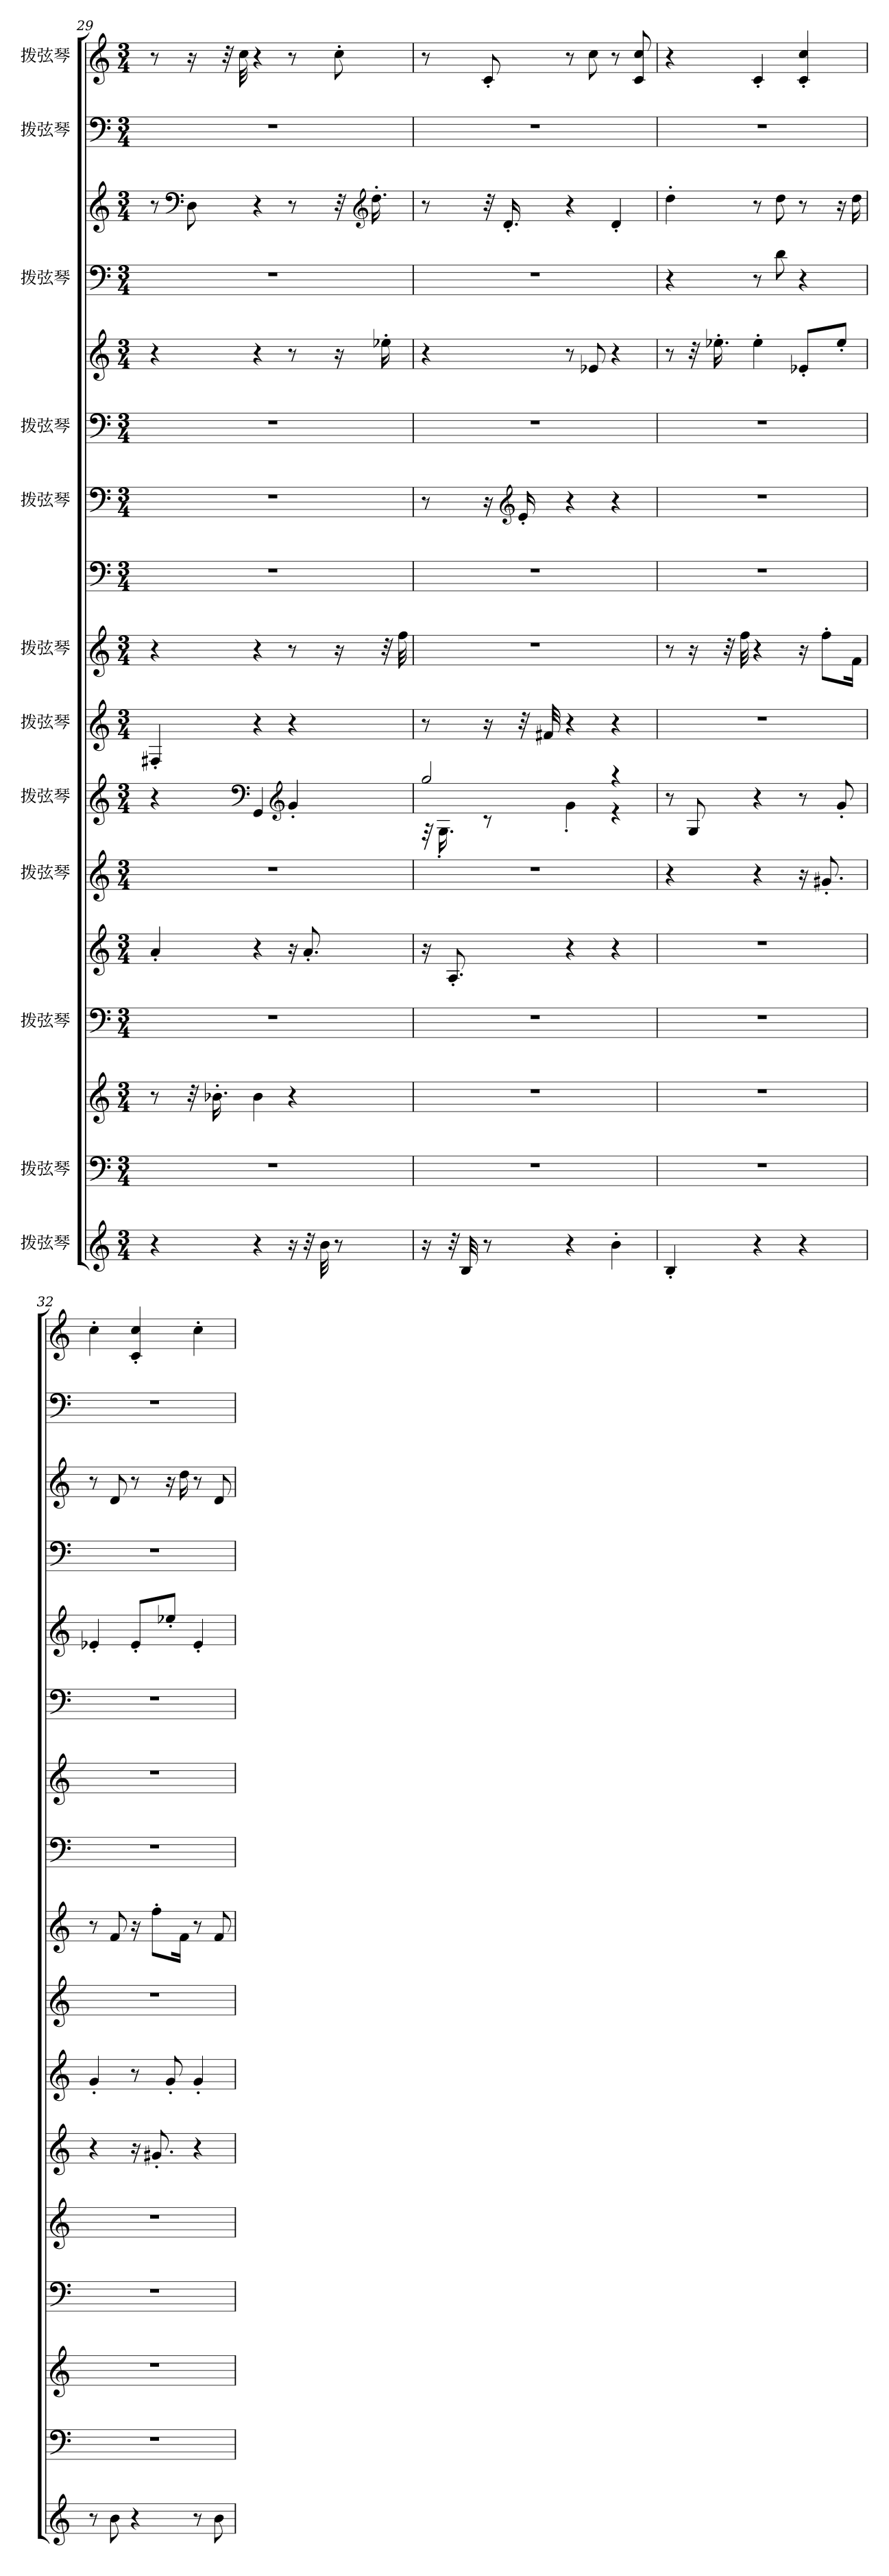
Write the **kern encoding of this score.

**kern	**kern	**kern	**kern	**kern	**kern	**kern	**kern	**kern	**kern	**kern	**kern	**kern	**kern	**kern	**kern	**kern
*part12	*part11	*part11	*part10	*part10	*part9	*part8	*part7	*part6	*part6	*part5	*part4	*part4	*part3	*part3	*part2	*part1
*staff17	*staff16	*staff15	*staff14	*staff13	*staff12	*staff11	*staff10	*staff9	*staff8	*staff7	*staff6	*staff5	*staff4	*staff3	*staff2	*staff1
*I"拨弦琴	*I"拨弦琴	*	*I"拨弦琴	*	*I"拨弦琴	*I"拨弦琴	*I"拨弦琴	*I"拨弦琴	*	*I"拨弦琴	*I"拨弦琴	*	*I"拨弦琴	*	*I"拨弦琴	*I"拨弦琴
!!LO:PB:g=z
*clefG2	*clefF4	*clefG2	*clefF4	*clefG2	*clefG2	*clefG2	*clefG2	*clefG2	*clefF4	*clefF4	*clefF4	*clefG2	*clefF4	*clefG2	*clefF4	*clefG2
*k[]	*k[]	*k[]	*k[]	*k[]	*k[]	*k[]	*k[]	*k[]	*k[]	*k[]	*k[]	*k[]	*k[]	*k[]	*k[]	*k[]
*M3/4	*M3/4	*M3/4	*M3/4	*M3/4	*M3/4	*M3/4	*M3/4	*M3/4	*M3/4	*M3/4	*M3/4	*M3/4	*M3/4	*M3/4	*M3/4	*M3/4
=29	=29	=29	=29	=29	=29	=29	=29	=29	=29	=29	=29	=29	=29	=29	=29	=29
4r	2.r	8r	2.r	4a'/	2.r	4r	4F#X'/	4r	2.r	2.r	2.r	4r	2.r	8r	2.r	8r
*	*	*	*	*	*	*	*	*	*	*	*	*	*	*clefF4	*	*
.	.	32r	.	.	.	.	.	.	.	.	.	.	.	8D\	.	16r
.	.	16.b-X'\	.	.	.	.	.	.	.	.	.	.	.	.	.	.
.	.	.	.	.	.	.	.	.	.	.	.	.	.	.	.	32r
.	.	.	.	.	.	.	.	.	.	.	.	.	.	.	.	32cc\
*	*	*	*	*	*	*clefF4	*	*	*	*	*	*	*	*	*	*
4r	.	4b-\	.	4r	.	4GG/	4r	4r	.	.	.	4r	.	4r	.	4r
*	*	*	*	*	*	*clefG2	*	*	*	*	*	*	*	*	*	*
16r	.	4r	.	16r	.	4g'/	4r	8r	.	.	.	8r	.	8r	.	8r
32r	.	.	.	8.a'/	.	.	.	.	.	.	.	.	.	.	.	.
32b\	.	.	.	.	.	.	.	.	.	.	.	.	.	.	.	.
8r	.	.	.	.	.	.	.	16r	.	.	.	16r	.	32r	.	8cc'\
*	*	*	*	*	*	*	*	*	*	*	*	*	*	*clefG2	*	*
.	.	.	.	.	.	.	.	.	.	.	.	.	.	16.dd'\	.	.
.	.	.	.	.	.	.	.	32r	.	.	.	16ee-X'\	.	.	.	.
.	.	.	.	.	.	.	.	32ff\	.	.	.	.	.	.	.	.
=30	=30	=30	=30	=30	=30	=30	=30	=30	=30	=30	=30	=30	=30	=30	=30	=30
*	*	*	*	*	*	*^	*	*	*	*	*	*	*	*	*	*
16r	2.r	2.r	2.r	16r	2.r	2gg/	32r	8r	2.r	2.r	8r	2.r	4r	2.r	8r	2.r	8r
.	.	.	.	.	.	.	16.G'\	.	.	.	.	.	.	.	.	.	.
32r	.	.	.	8.A'/	.	.	.	.	.	.	.	.	.	.	.	.	.
32B/	.	.	.	.	.	.	.	.	.	.	.	.	.	.	.	.	.
8r	.	.	.	.	.	.	8r	16r	.	.	16r	.	.	.	32r	.	8c'/
.	.	.	.	.	.	.	.	.	.	.	.	.	.	.	16.d'/	.	.
*	*	*	*	*	*	*	*	*	*	*	*clefG2	*	*	*	*	*	*
.	.	.	.	.	.	.	.	32r	.	.	16e'/	.	.	.	.	.	.
.	.	.	.	.	.	.	.	32f#X/	.	.	.	.	.	.	.	.	.
4r	.	.	.	4r	.	.	4g'\	4r	.	.	4r	.	8r	.	4r	.	8r
.	.	.	.	.	.	.	.	.	.	.	.	.	8e-X/	.	.	.	8cc\
4b'\	.	.	.	4r	.	4r	4r	4r	.	.	4r	.	4r	.	4d'/	.	8r
.	.	.	.	.	.	.	.	.	.	.	.	.	.	.	.	.	8c/ 8cc/
*	*	*	*	*	*	*v	*v	*	*	*	*	*	*	*	*	*	*
!!LO:PB:g=z
=31	=31	=31	=31	=31	=31	=31	=31	=31	=31	=31	=31	=31	=31	=31	=31	=31
4B'/	2.r	2.r	2.r	2.r	4r	8r	2.r	8r	2.r	2.r	2.r	8r	4r	4dd'\	2.r	4r
.	.	.	.	.	.	8G/	.	16r	.	.	.	32r	.	.	.	.
.	.	.	.	.	.	.	.	.	.	.	.	16.ee-X'\	.	.	.	.
.	.	.	.	.	.	.	.	32r	.	.	.	.	.	.	.	.
.	.	.	.	.	.	.	.	32ff\	.	.	.	.	.	.	.	.
4r	.	.	.	.	4r	4r	.	4r	.	.	.	4ee-'\	8r	8r	.	4c'/
.	.	.	.	.	.	.	.	.	.	.	.	.	8d\	8dd\	.	.
4r	.	.	.	.	16r	8r	.	16r	.	.	.	8e-X'/L	4r	8r	.	4c/' 4cc/'
.	.	.	.	.	8.g#X'/	.	.	8ff'\L	.	.	.	.	.	.	.	.
.	.	.	.	.	.	8g'/	.	.	.	.	.	8ee-'/J	.	16r	.	.
.	.	.	.	.	.	.	.	16f\Jk	.	.	.	.	.	16dd\	.	.
=32	=32	=32	=32	=32	=32	=32	=32	=32	=32	=32	=32	=32	=32	=32	=32	=32
8r	2.r	2.r	2.r	2.r	4r	4g'/	2.r	8r	2.r	2.r	2.r	4e-X'/	2.r	8r	2.r	4cc'\
8b\	.	.	.	.	.	.	.	8f/	.	.	.	.	.	8d/	.	.
4r	.	.	.	.	16r	8r	.	16r	.	.	.	8e-'/L	.	8r	.	4c/' 4cc/'
.	.	.	.	.	8.g#X'/	.	.	8ff'\L	.	.	.	.	.	.	.	.
.	.	.	.	.	.	8g'/	.	.	.	.	.	8ee-X'/J	.	16r	.	.
.	.	.	.	.	.	.	.	16f\Jk	.	.	.	.	.	16dd\	.	.
8r	.	.	.	.	4r	4g'/	.	8r	.	.	.	4e-'/	.	8r	.	4cc'\
8b\	.	.	.	.	.	.	.	8f/	.	.	.	.	.	8d/	.	.
=	=	=	=	=	=	=	=	=	=	=	=	=	=	=	=	=
*-	*-	*-	*-	*-	*-	*-	*-	*-	*-	*-	*-	*-	*-	*-	*-	*-
